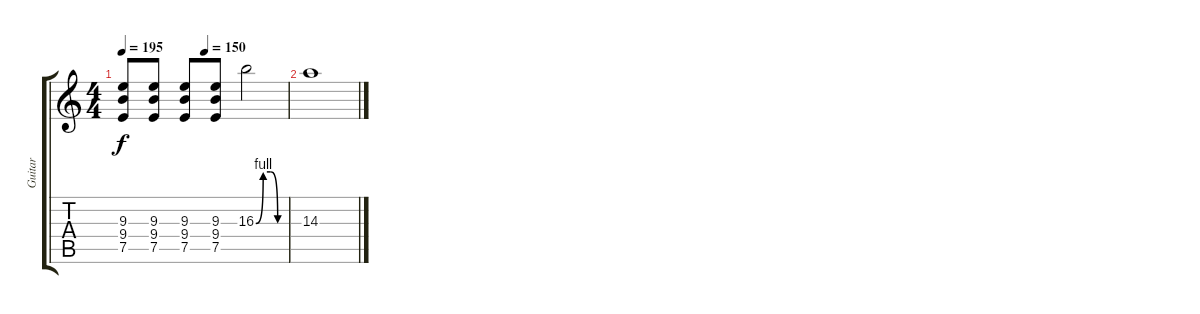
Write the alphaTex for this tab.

\track ("Guitar" "Guitar") {instrument overdrivenguitar}
\staff {score tabs}
\tuning (E4 B3 G3 D3 A2 E2) {hide}
\ts (4 4)
\tempo 195
\tempo (150 0.5)
\clef g2
\ks c
(9.3 9.4 7.5).8{dy f} (9.3 9.4 7.5).8 (9.3 9.4 7.5).8 (9.3 9.4 7.5).8 16.3{be (custom 0 0 15 4 30 4 45 0 60 0)}.2 |
14.3.1
